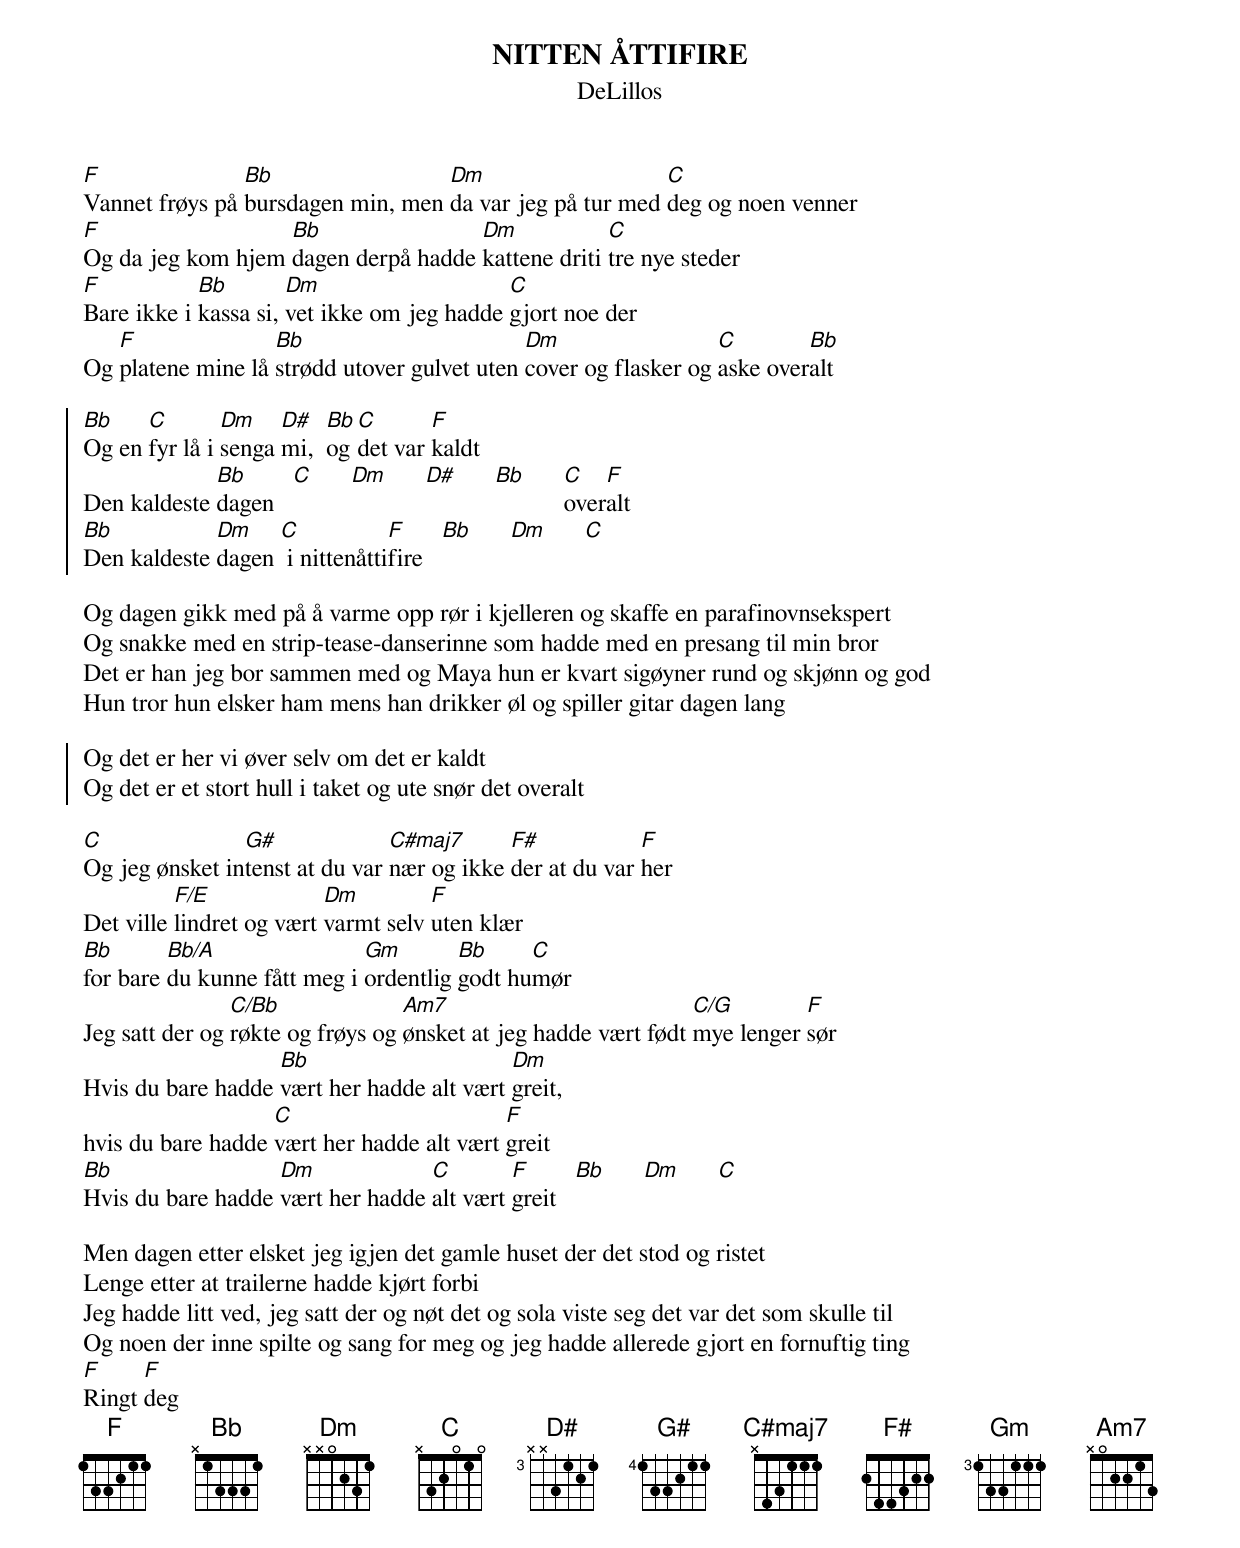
{t:NITTEN ÅTTIFIRE}
{st:DeLillos}
{define:C#maj7 4 1 3 2 3 1 x}
{define:F/E    1 1 1 2 2 x x}
{define:Bb/A   1 1 3 3 3 0 x}
{define:C/Bb   1 0 1 0 2 1 x}
{define:C/G    1 0 1 0 2 3 3}

[F]Vannet frøys på [Bb]bursdagen min, men [Dm]da var jeg på tur med [C]deg og noen venner
[F]Og da jeg kom hjem [Bb]dagen derpå hadde [Dm]kattene driti [C]tre nye steder
[F]Bare ikke i [Bb]kassa si, [Dm]vet ikke om jeg hadde [C]gjort noe der
Og [F]platene mine lå [Bb]strødd utover gulvet uten [Dm]cover og flasker og [C]aske over[Bb]alt

{start_of_chorus}
[Bb]Og en [C]fyr lå i [Dm]senga [D#]mi,  [Bb]og [C]det var [F]kaldt
Den kaldeste [Bb]dagen   [C]      [Dm]      [D#]      [Bb]      [C]over[F]alt
[Bb]Den kaldeste [Dm]dagen [C] i nittenåtti[F]fire   [Bb]      [Dm]      [C]
{end_of_chorus}

Og dagen gikk med på å varme opp rør i kjelleren og skaffe en parafinovnsekspert
Og snakke med en strip-tease-danserinne som hadde med en presang til min bror
Det er han jeg bor sammen med og Maya hun er kvart sigøyner rund og skjønn og god
Hun tror hun elsker ham mens han drikker øl og spiller gitar dagen lang

{start_of_chorus}
Og det er her vi øver selv om det er kaldt
Og det er et stort hull i taket og ute snør det overalt
{end_of_chorus}

[C]Og jeg ønsket in[G#]tenst at du var [C#maj7]nær og ikke [F#]der at du var [F]her
Det ville [F/E]lindret og vært [Dm]varmt selv [F]uten klær
[Bb]for bare [Bb/A]du kunne fått meg i [Gm]ordentlig [Bb]godt hu[C]mør
Jeg satt der og [C/Bb]røkte og frøys og [Am7]ønsket at jeg hadde vært født [C/G]mye lenger [F]sør
Hvis du bare hadde [Bb]vært her hadde alt vært [Dm]greit,
hvis du bare hadde [C]vært her hadde alt vært [F]greit
[Bb]Hvis du bare hadde [Dm]vært her hadde [C]alt vært [F]greit   [Bb]      [Dm]      [C]

Men dagen etter elsket jeg igjen det gamle huset der det stod og ristet
Lenge etter at trailerne hadde kjørt forbi
Jeg hadde litt ved, jeg satt der og nøt det og sola viste seg det var det som skulle til
Og noen der inne spilte og sang for meg og jeg hadde allerede gjort en fornuftig ting
[F]Ringt [F]deg
